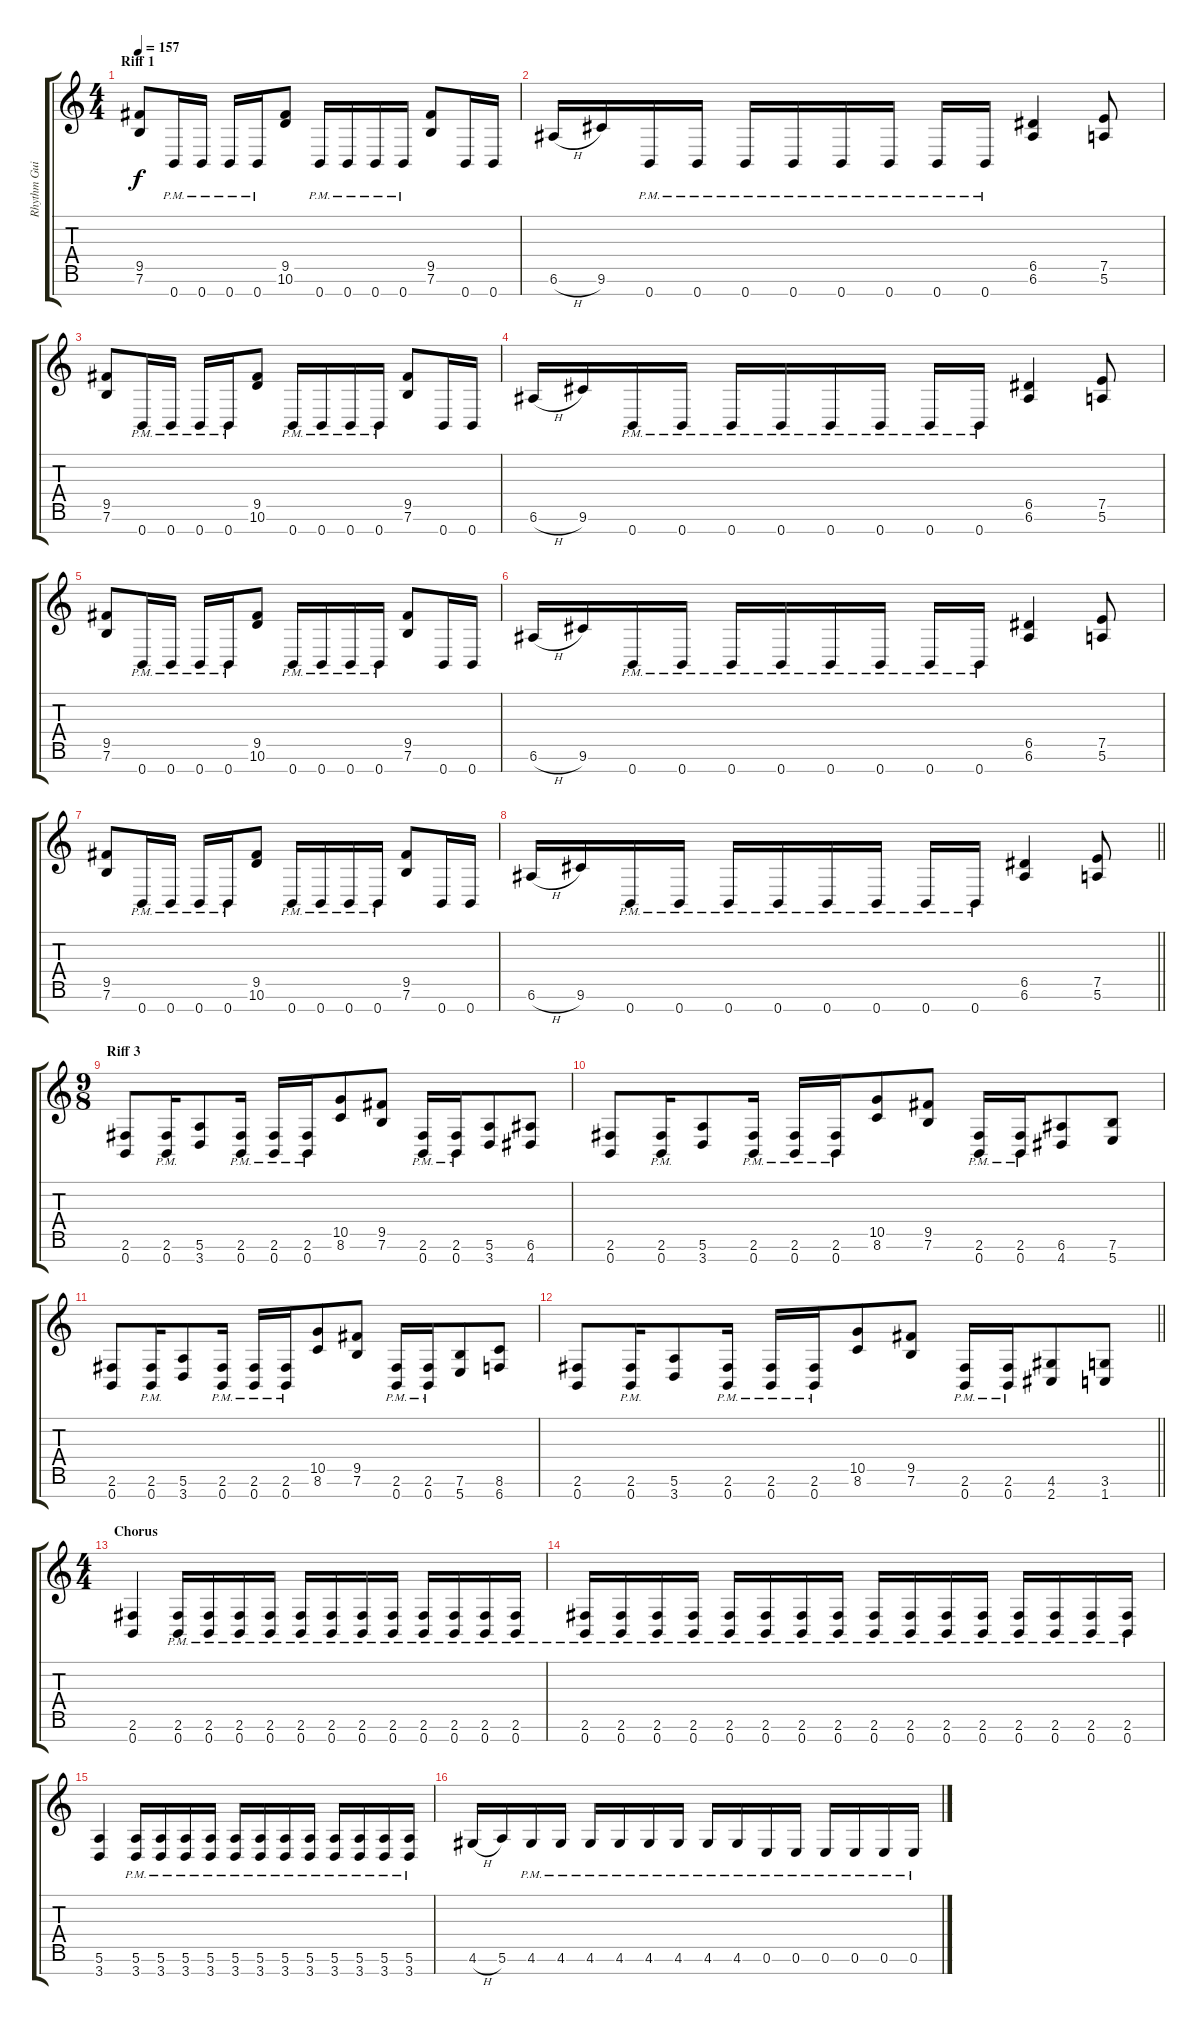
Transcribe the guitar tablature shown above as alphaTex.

\track ("Rhythm Guitar 1" "Rhythm Gui") {instrument distortionguitar}
\staff {score tabs}
\tuning (E4 B3 G3 D3 A2 E2 B1) {hide}
\ts (4 4)
\section ("" "Riff 1")
\tempo 157
\clef g2
\ks c
(9.5 7.6).8{dy f} 0.7{pm}.16 0.7{pm}.16 0.7{pm}.16 0.7{pm}.16 (9.5 10.6).8 0.7{pm}.16 0.7{pm}.16 0.7{pm}.16 0.7{pm}.16 (9.5 7.6).8 0.7.16 0.7.16 |
6.6{h}.16 9.6.16 0.7{pm}.16 0.7{pm}.16 0.7{pm}.16 0.7{pm}.16 0.7{pm}.16 0.7{pm}.16 0.7{pm}.16 0.7{pm}.16 (6.5 6.6).4 (7.5 5.6).8 |
(9.5 7.6).8 0.7{pm}.16 0.7{pm}.16 0.7{pm}.16 0.7{pm}.16 (9.5 10.6).8 0.7{pm}.16 0.7{pm}.16 0.7{pm}.16 0.7{pm}.16 (9.5 7.6).8 0.7.16 0.7.16 |
6.6{h}.16 9.6.16 0.7{pm}.16 0.7{pm}.16 0.7{pm}.16 0.7{pm}.16 0.7{pm}.16 0.7{pm}.16 0.7{pm}.16 0.7{pm}.16 (6.5 6.6).4 (7.5 5.6).8 |
(9.5 7.6).8 0.7{pm}.16 0.7{pm}.16 0.7{pm}.16 0.7{pm}.16 (9.5 10.6).8 0.7{pm}.16 0.7{pm}.16 0.7{pm}.16 0.7{pm}.16 (9.5 7.6).8 0.7.16 0.7.16 |
6.6{h}.16 9.6.16 0.7{pm}.16 0.7{pm}.16 0.7{pm}.16 0.7{pm}.16 0.7{pm}.16 0.7{pm}.16 0.7{pm}.16 0.7{pm}.16 (6.5 6.6).4 (7.5 5.6).8 |
(9.5 7.6).8 0.7{pm}.16 0.7{pm}.16 0.7{pm}.16 0.7{pm}.16 (9.5 10.6).8 0.7{pm}.16 0.7{pm}.16 0.7{pm}.16 0.7{pm}.16 (9.5 7.6).8 0.7.16 0.7.16 |
\barLineRight lightlight
6.6{h}.16 9.6.16 0.7{pm}.16 0.7{pm}.16 0.7{pm}.16 0.7{pm}.16 0.7{pm}.16 0.7{pm}.16 0.7{pm}.16 0.7{pm}.16 (6.5 6.6).4 (7.5 5.6).8 |
\ts (9 8)
\section ("" "Riff 3")
(2.6 0.7).8 (2.6{pm} 0.7).16 (5.6 3.7).8 (2.6{pm} 0.7{pm}).16 (2.6{pm} 0.7{pm}).16 (2.6{pm} 0.7{pm}).16 (10.5 8.6).8 (9.5 7.6).8 (2.6{pm} 0.7{pm}).16 (2.6{pm} 0.7{pm}).16 (5.6 3.7).8 (6.6 4.7).8 |
(2.6 0.7).8 (2.6{pm} 0.7).16 (5.6 3.7).8 (2.6{pm} 0.7{pm}).16 (2.6{pm} 0.7{pm}).16 (2.6{pm} 0.7{pm}).16 (10.5 8.6).8 (9.5 7.6).8 (2.6{pm} 0.7{pm}).16 (2.6{pm} 0.7{pm}).16 (6.6 4.7).8 (7.6 5.7).8 |
(2.6 0.7).8 (2.6{pm} 0.7).16 (5.6 3.7).8 (2.6{pm} 0.7{pm}).16 (2.6{pm} 0.7{pm}).16 (2.6{pm} 0.7{pm}).16 (10.5 8.6).8 (9.5 7.6).8 (2.6{pm} 0.7{pm}).16 (2.6{pm} 0.7{pm}).16 (7.6 5.7).8 (8.6 6.7).8 |
\barLineRight lightlight
(2.6 0.7).8 (2.6{pm} 0.7).16 (5.6 3.7).8 (2.6{pm} 0.7{pm}).16 (2.6{pm} 0.7{pm}).16 (2.6{pm} 0.7{pm}).16 (10.5 8.6).8 (9.5 7.6).8 (2.6{pm} 0.7{pm}).16 (2.6{pm} 0.7{pm}).16 (4.6 2.7).8 (3.6 1.7).8 |
\ts (4 4)
\section ("" "Chorus")
(2.6 0.7).4 (2.6{pm} 0.7{pm}).16 (2.6{pm} 0.7{pm}).16 (2.6{pm} 0.7{pm}).16 (2.6{pm} 0.7{pm}).16 (2.6{pm} 0.7{pm}).16 (2.6{pm} 0.7{pm}).16 (2.6{pm} 0.7{pm}).16 (2.6{pm} 0.7{pm}).16 (2.6{pm} 0.7{pm}).16 (2.6{pm} 0.7{pm}).16 (2.6{pm} 0.7{pm}).16 (2.6{pm} 0.7{pm}).16 |
(2.6{pm} 0.7{pm}).16 (2.6{pm} 0.7{pm}).16 (2.6{pm} 0.7{pm}).16 (2.6{pm} 0.7{pm}).16 (2.6{pm} 0.7{pm}).16 (2.6{pm} 0.7{pm}).16 (2.6{pm} 0.7{pm}).16 (2.6{pm} 0.7{pm}).16 (2.6{pm} 0.7{pm}).16 (2.6{pm} 0.7{pm}).16 (2.6{pm} 0.7{pm}).16 (2.6{pm} 0.7{pm}).16 (2.6{pm} 0.7{pm}).16 (2.6{pm} 0.7{pm}).16 (2.6{pm} 0.7{pm}).16 (2.6{pm} 0.7{pm}).16 |
(5.6 3.7).4 (5.6{pm} 3.7{pm}).16 (5.6{pm} 3.7{pm}).16 (5.6{pm} 3.7{pm}).16 (5.6{pm} 3.7{pm}).16 (5.6{pm} 3.7{pm}).16 (5.6{pm} 3.7{pm}).16 (5.6{pm} 3.7{pm}).16 (5.6{pm} 3.7{pm}).16 (5.6{pm} 3.7{pm}).16 (5.6{pm} 3.7{pm}).16 (5.6{pm} 3.7{pm}).16 (5.6{pm} 3.7{pm}).16 |
4.6{h}.16 5.6.16 4.6{pm}.16 4.6{pm}.16 4.6{pm}.16 4.6{pm}.16 4.6{pm}.16 4.6{pm}.16 4.6{pm}.16 4.6{pm}.16 0.6{pm}.16 0.6{pm}.16 0.6{pm}.16 0.6{pm}.16 0.6{pm}.16 0.6{pm}.16
